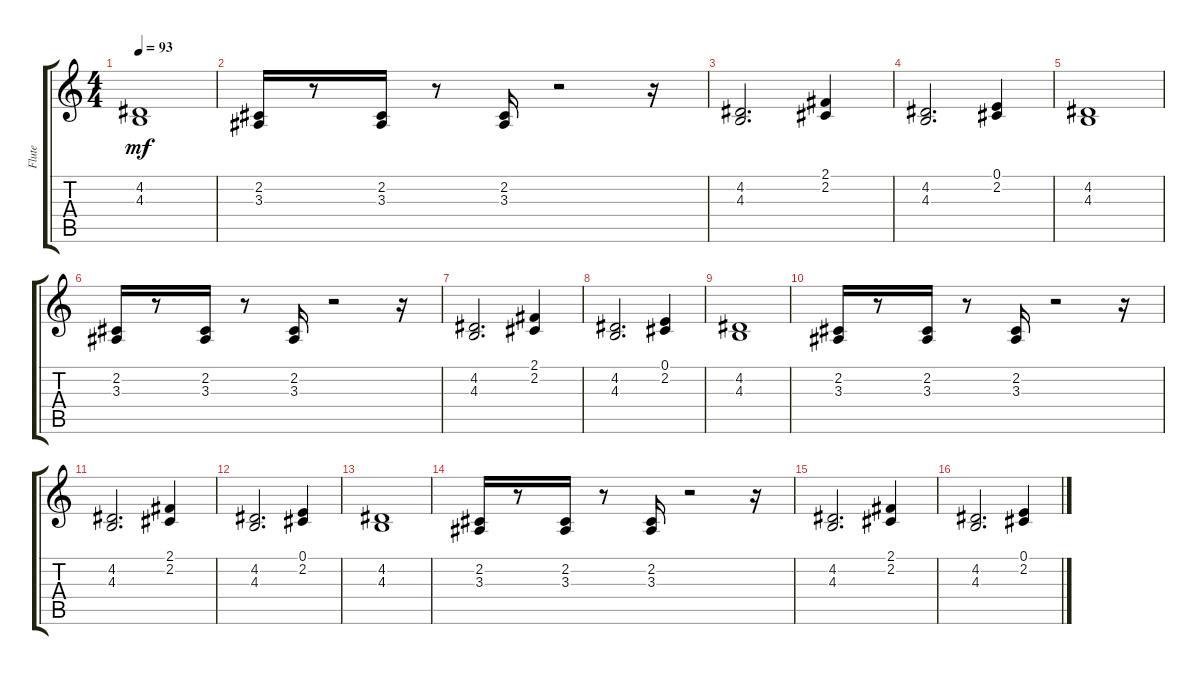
\track ("Flute" "Flute") {instrument flute}
\staff {score tabs}
\tuning (E4 B3 G3 D3 A2 E2) {hide}
\ts (4 4)
\tempo 93
\clef g2
\ks c
(4.2 4.3).1{dy mf} |
(2.2 3.3).16 r.8 (2.2 3.3).16 r.8 (2.2 3.3).16 r.2 r.16 |
(4.2 4.3).2{d} (2.1 2.2).4 |
(4.2 4.3).2{d} (0.1 2.2).4 |
(4.2 4.3).1 |
(2.2 3.3).16 r.8 (2.2 3.3).16 r.8 (2.2 3.3).16 r.2 r.16 |
(4.2 4.3).2{d} (2.1 2.2).4 |
(4.2 4.3).2{d} (0.1 2.2).4 |
(4.2 4.3).1 |
(2.2 3.3).16 r.8 (2.2 3.3).16 r.8 (2.2 3.3).16 r.2 r.16 |
(4.2 4.3).2{d} (2.1 2.2).4 |
(4.2 4.3).2{d} (0.1 2.2).4 |
(4.2 4.3).1 |
(2.2 3.3).16 r.8 (2.2 3.3).16 r.8 (2.2 3.3).16 r.2 r.16 |
(4.2 4.3).2{d} (2.1 2.2).4 |
(4.2 4.3).2{d} (0.1 2.2).4
